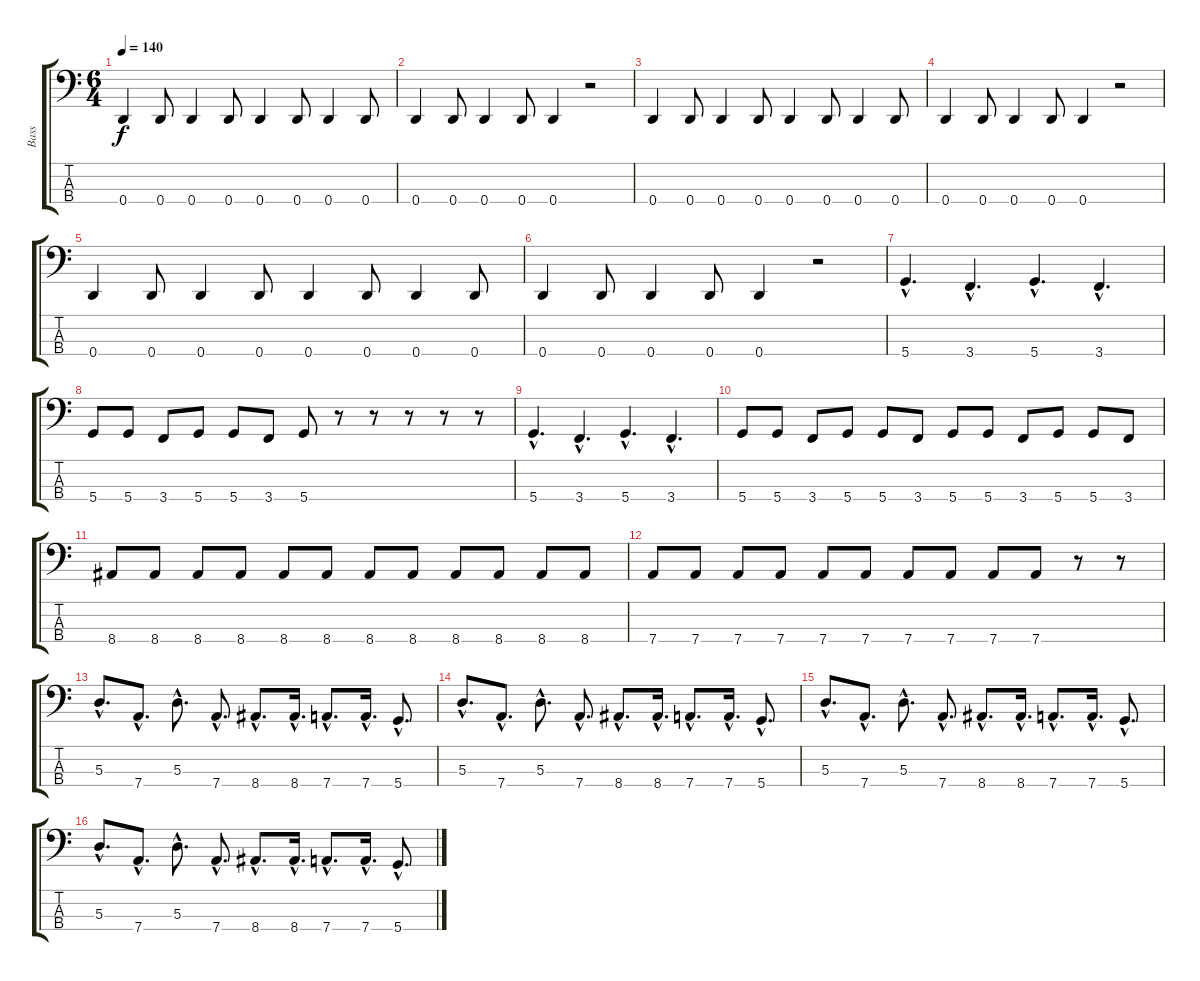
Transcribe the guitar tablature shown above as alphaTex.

\track ("Bass" "Bass") {instrument electricbassfinger}
\staff {score tabs}
\tuning (G2 D2 A1 D1) {hide}
\ts (6 4)
\tempo 140
\clef f4
\ks c
0.4.4{dy f} 0.4.8 0.4.4 0.4.8 0.4.4 0.4.8 0.4.4 0.4.8 |
0.4.4 0.4.8 0.4.4 0.4.8 0.4.4 r.2 |
0.4.4 0.4.8 0.4.4 0.4.8 0.4.4 0.4.8 0.4.4 0.4.8 |
0.4.4 0.4.8 0.4.4 0.4.8 0.4.4 r.2 |
0.4.4 0.4.8 0.4.4 0.4.8 0.4.4 0.4.8 0.4.4 0.4.8 |
0.4.4 0.4.8 0.4.4 0.4.8 0.4.4 r.2 |
5.4{hac}.4{d} 3.4{hac}.4{d} 5.4{hac}.4{d} 3.4{hac}.4{d} |
5.4.8 5.4.8 3.4.8 5.4.8 5.4.8 3.4.8 5.4.8 r.8 r.8 r.8 r.8 r.8 |
5.4{hac}.4{d} 3.4{hac}.4{d} 5.4{hac}.4{d} 3.4{hac}.4{d} |
5.4.8 5.4.8 3.4.8 5.4.8 5.4.8 3.4.8 5.4.8 5.4.8 3.4.8 5.4.8 5.4.8 3.4.8 |
8.4.8 8.4.8 8.4.8 8.4.8 8.4.8 8.4.8 8.4.8 8.4.8 8.4.8 8.4.8 8.4.8 8.4.8 |
7.4.8 7.4.8 7.4.8 7.4.8 7.4.8 7.4.8 7.4.8 7.4.8 7.4.8 7.4.8 r.8 r.8 |
5.3{hac}.8{d} 7.4{hac}.8{d} 5.3{hac}.8{d} 7.4{hac}.8{d} 8.4{hac}.8{d} 8.4{hac}.16{d} 7.4{hac}.8{d} 7.4{hac}.16{d} 5.4{hac}.8{d} |
5.3{hac}.8{d} 7.4{hac}.8{d} 5.3{hac}.8{d} 7.4{hac}.8{d} 8.4{hac}.8{d} 8.4{hac}.16{d} 7.4{hac}.8{d} 7.4{hac}.16{d} 5.4{hac}.8{d} |
5.3{hac}.8{d} 7.4{hac}.8{d} 5.3{hac}.8{d} 7.4{hac}.8{d} 8.4{hac}.8{d} 8.4{hac}.16{d} 7.4{hac}.8{d} 7.4{hac}.16{d} 5.4{hac}.8{d} |
5.3{hac}.8{d} 7.4{hac}.8{d} 5.3{hac}.8{d} 7.4{hac}.8{d} 8.4{hac}.8{d} 8.4{hac}.16{d} 7.4{hac}.8{d} 7.4{hac}.16{d} 5.4{hac}.8{d}
